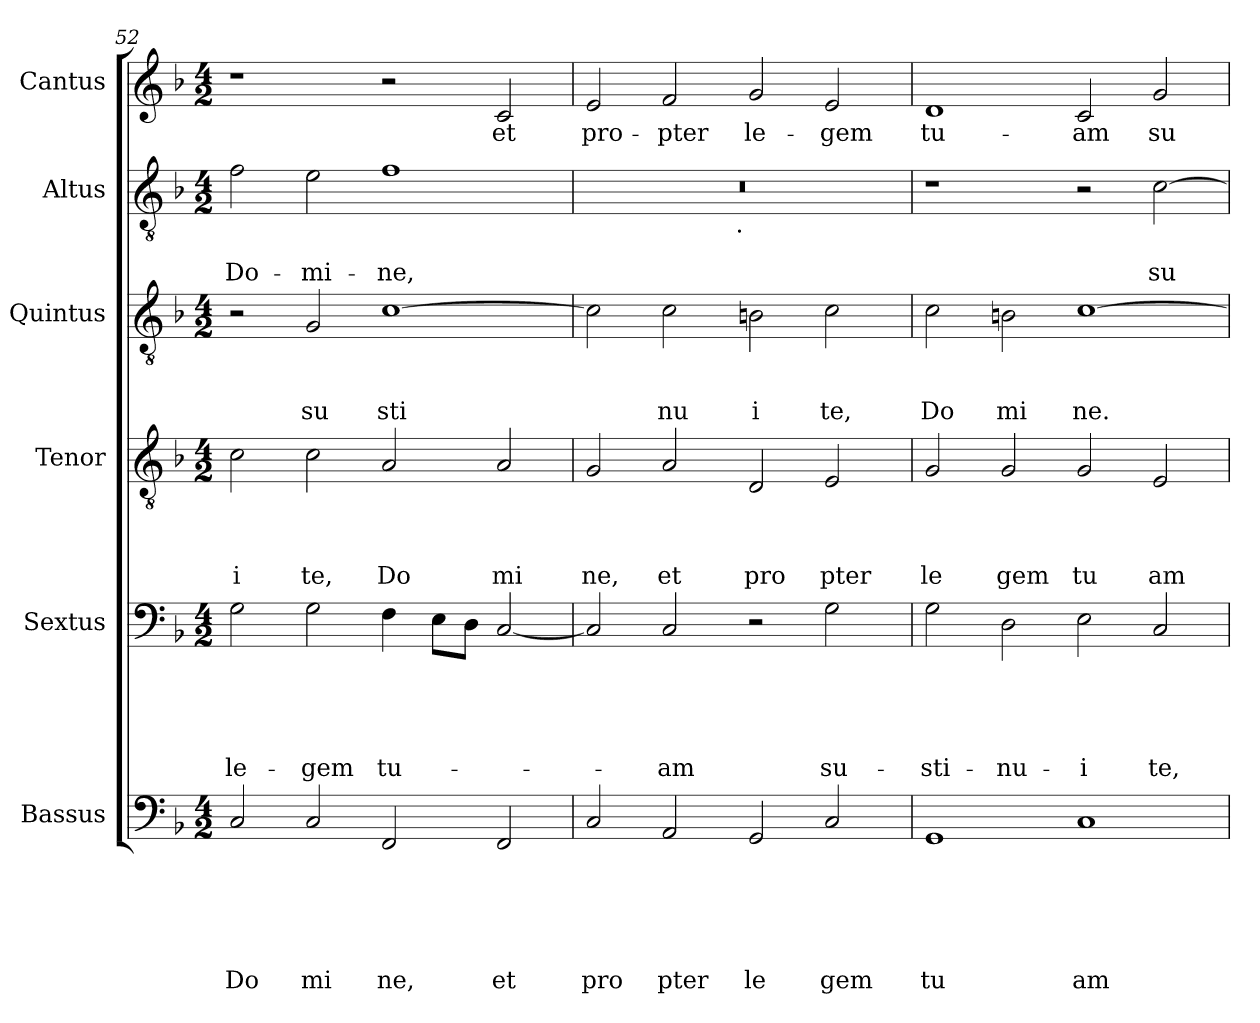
**kern	**text	**text	**text	**text	**text	**text	**kern	**text	**text	**text	**text	**text	**kern	**text	**text	**text	**text	**kern	**text	**text	**text	**kern	**text	**text	**kern	**text
*part6	*part6	*part6	*part6	*part6	*part6	*part6	*part5	*part5	*part5	*part5	*part5	*part5	*part4	*part4	*part4	*part4	*part4	*part3	*part3	*part3	*part3	*part2	*part2	*part2	*part1	*part1
*staff6	*staff6	*staff6	*staff6	*staff6	*staff6	*staff6	*staff5	*staff5	*staff5	*staff5	*staff5	*staff5	*staff4	*staff4	*staff4	*staff4	*staff4	*staff3	*staff3	*staff3	*staff3	*staff2	*staff2	*staff2	*staff1	*staff1
*I"Bassus	*	*	*	*	*	*	*I"Sextus	*	*	*	*	*	*I"Tenor	*	*	*	*	*I"Quintus	*	*	*	*I"Altus	*	*	*I"Cantus	*
*I'Bassus	*	*	*	*	*	*	*I'Sextus	*	*	*	*	*	*I'Tenor	*	*	*	*	*I'Quintus	*	*	*	*I'Altus	*	*	*I'Cantus	*
*clefF4	*	*	*	*	*	*	*clefF4	*	*	*	*	*	*clefGv2	*	*	*	*	*clefGv2	*	*	*	*clefGv2	*	*	*clefG2	*
*k[b-]	*	*	*	*	*	*	*k[b-]	*	*	*	*	*	*k[b-]	*	*	*	*	*k[b-]	*	*	*	*k[b-]	*	*	*k[b-]	*
*F:	*	*	*	*	*	*	*F:	*	*	*	*	*	*F:	*	*	*	*	*F:	*	*	*	*F:	*	*	*F:	*
*M4/2	*	*	*	*	*	*	*M4/2	*	*	*	*	*	*M4/2	*	*	*	*	*M4/2	*	*	*	*M4/2	*	*	*M4/2	*
=52	=52	=52	=52	=52	=52	=52	=52	=52	=52	=52	=52	=52	=52	=52	=52	=52	=52	=52	=52	=52	=52	=52	=52	=52	=52	=52
!	!	!	!	!	!	!LO:LY:b	!	!	!	!	!	!LO:LY:b	!	!	!	!	!LO:LY:b	!	!	!	!	!	!	!LO:LY:b	!	!
2C/	.	.	.	.	.	Do	2G\	.	.	.	.	le-	2c\	.	.	.	i	2r	.	.	.	2f\	.	Do-	1r	.
!	!	!	!	!	!	!LO:LY:b	!	!	!	!	!	!LO:LY:b	!	!	!	!	!LO:LY:b	!	!	!	!LO:LY:b	!	!	!LO:LY:b	!	!
2C/	.	.	.	.	.	mi	2G\	.	.	.	.	-gem	2c\	.	.	.	te,	2G/	.	.	su	2e\	.	-mi-	.	.
!	!	!	!	!	!	!LO:LY:b	!	!	!	!	!	!LO:LY:b	!	!	!	!	!LO:LY:b	!	!	!	!LO:LY:b	!	!	!LO:LY:b	!	!
2FF/	.	.	.	.	.	ne,	4F\	.	.	.	.	tu-	2A/	.	.	.	Do	[>1c	.	.	sti	1f	.	-ne,	2r	.
.	.	.	.	.	.	.	8E\L	.	.	.	.	.	.	.	.	.	.	.	.	.	.	.	.	.	.	.
.	.	.	.	.	.	.	8D\J	.	.	.	.	.	.	.	.	.	.	.	.	.	.	.	.	.	.	.
!	!	!	!	!	!	!LO:LY:b	!	!	!	!	!	!	!	!	!	!	!LO:LY:b	!	!	!	!	!	!	!	!	!LO:LY:b
2FF/	.	.	.	.	.	et	[<2C/	.	.	.	.	.	2A/	.	.	.	mi	.	.	.	.	.	.	.	2c/	et
=53	=53	=53	=53	=53	=53	=53	=53	=53	=53	=53	=53	=53	=53	=53	=53	=53	=53	=53	=53	=53	=53	=53	=53	=53	=53	=53
!	!	!	!	!	!	!LO:LY:b	!	!	!	!	!	!	!	!	!	!	!LO:LY:b	!	!	!	!	!	!	!	!	!LO:LY:b
*	*	*	*	*	*	*	*	*	*	*	*	*	*	*	*	*	*	*	*	*	*	*^	*	*	*	*
2C/	.	.	.	.	.	pro	2C/]	.	.	.	.	.	2G/	.	.	.	ne,	2c\]	.	.	.	0r	2ryy	.	.	2e/	pro-
!	!	!	!	!	!	!LO:LY:b	!	!	!	!	!	!LO:LY:b	!	!	!	!	!LO:LY:b	!	!	!	!LO:LY:b	!	!	!	!	!	!LO:LY:b
2AA/	.	.	.	.	.	pter	2C/	.	.	.	.	-am	2A/	.	.	.	et	2c\	.	.	nu	.	4...ryy	.	.	2f/	-pter
!	!	!	!	!	!	!	!	!	!	!	!	!	!	!	!	!	!	!	!	!	!	!	!LO:TX:b:t=.	!	!	!	!
.	.	.	.	.	.	.	.	.	.	.	.	.	.	.	.	.	.	.	.	.	.	.	1ryy	.	.	.	.
!	!	!	!	!	!	!LO:LY:b	!	!	!	!	!	!	!	!	!	!	!LO:LY:b	!	!	!	!LO:LY:b	!	!	!	!	!	!LO:LY:b
2GG/	.	.	.	.	.	le	2r	.	.	.	.	.	2D/	.	.	.	pro	2Bn\	.	.	i	.	.	.	.	2g/	le-
!	!	!	!	!	!	!LO:LY:b	!	!	!	!	!	!LO:LY:b	!	!	!	!	!LO:LY:b	!	!	!	!LO:LY:b	!	!	!	!	!	!LO:LY:b
2C/	.	.	.	.	.	gem	2G\	.	.	.	.	su-	2E/	.	.	.	pter	2c\	.	.	te,	.	.	.	.	2e/	-gem
.	.	.	.	.	.	.	.	.	.	.	.	.	.	.	.	.	.	.	.	.	.	.	32ryy	.	.	.	.
=54	=54	=54	=54	=54	=54	=54	=54	=54	=54	=54	=54	=54	=54	=54	=54	=54	=54	=54	=54	=54	=54	=54	=54	=54	=54	=54	=54
!	!	!	!	!	!	!LO:LY:b	!	!	!	!	!	!LO:LY:b	!	!	!	!	!LO:LY:b	!	!	!	!LO:LY:b	!	!	!	!	!	!LO:LY:b
*	*	*	*	*	*	*	*	*	*	*	*	*	*	*	*	*	*	*	*	*	*	*v	*v	*	*	*	*
1GG	.	.	.	.	.	tu	2G\	.	.	.	.	-sti-	2G/	.	.	.	le	2c\	.	.	Do	1r	.	.	1d	tu-
!	!	!	!	!	!	!	!	!	!	!	!	!LO:LY:b	!	!	!	!	!LO:LY:b	!	!	!	!LO:LY:b	!	!	!	!	!
.	.	.	.	.	.	.	2D\	.	.	.	.	-nu-	2G/	.	.	.	gem	2B\	.	.	mi	.	.	.	.	.
!	!	!	!	!	!	!LO:LY:b	!	!	!	!	!	!LO:LY:b	!	!	!	!	!LO:LY:b	!	!	!	!LO:LY:b	!	!	!	!	!LO:LY:b
1C	.	.	.	.	.	am	2E\	.	.	.	.	-i	2G/	.	.	.	tu	[>1c	.	.	ne.	2r	.	.	2c/	-am
!	!	!	!	!	!	!	!	!	!	!	!	!LO:LY:b	!	!	!	!	!LO:LY:b	!	!	!	!	!	!	!LO:LY:b	!	!LO:LY:b
.	.	.	.	.	.	.	2C/	.	.	.	.	te,	2E/	.	.	.	am	.	.	.	.	[>2c\	.	su-	2g/	su-
=	=	=	=	=	=	=	=	=	=	=	=	=	=	=	=	=	=	=	=	=	=	=	=	=	=	=
*-	*-	*-	*-	*-	*-	*-	*-	*-	*-	*-	*-	*-	*-	*-	*-	*-	*-	*-	*-	*-	*-	*-	*-	*-	*-	*-
